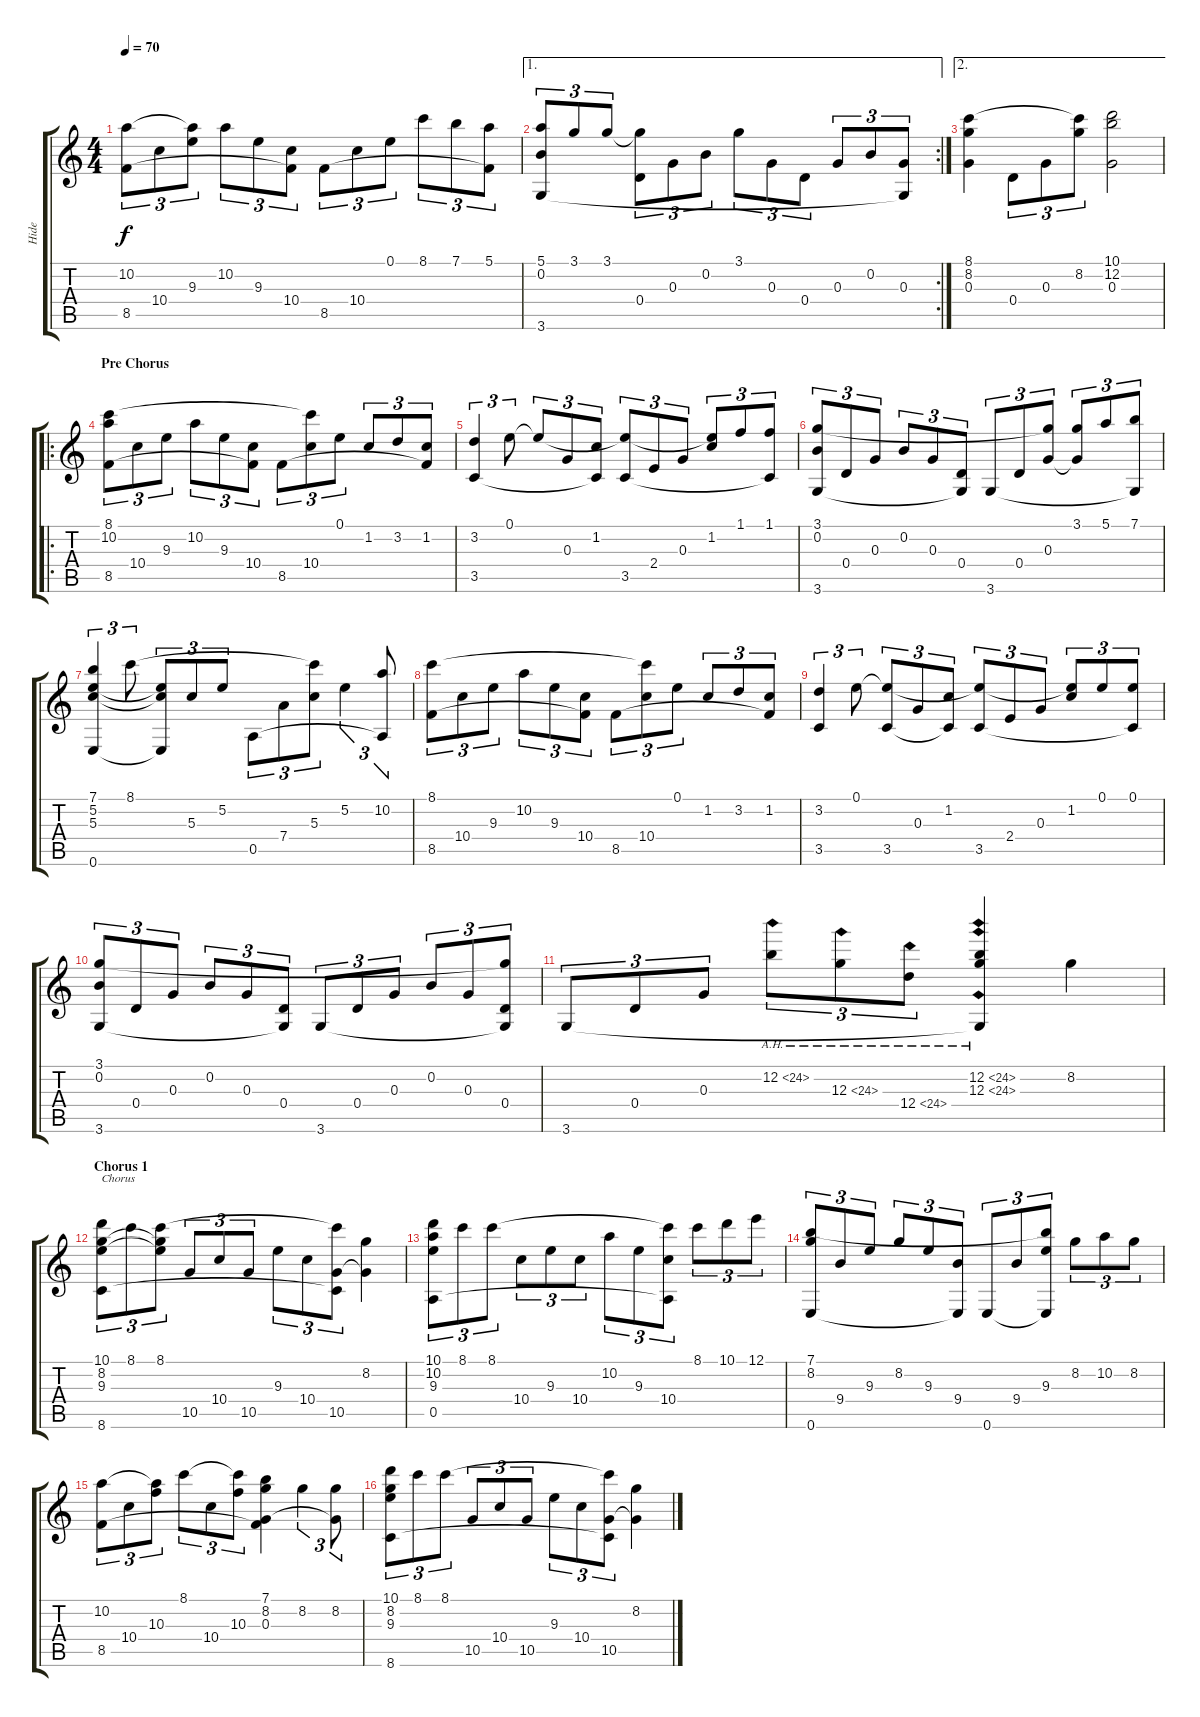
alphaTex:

\track ("Hide" "Hide") {instrument acousticguitarsteel}
\staff {score tabs}
\tuning (E4 B3 G3 D3 A2 E2) {hide}
\ts (4 4)
\tempo 70
\clef g2
\ks c
(10.2 8.5).8{tu (3 2) dy f} 10.4.8{tu (3 2)} (10.2{t} 9.3).8{tu (3 2)} 10.2.8{tu (3 2)} 9.3.8{tu (3 2)} (10.4 8.5{t}).8{tu (3 2)} 8.5.8{tu (3 2)} 10.4.8{tu (3 2)} 0.1.8{tu (3 2)} 8.1.8{tu (3 2)} 7.1.8{tu (3 2)} (5.1 8.5{t}).8{tu (3 2)} |
\ae 1
\rc 2
(5.1 0.2 3.6).8{tu (3 2)} 3.1.8{tu (3 2)} 3.1.8{tu (3 2)} (3.1{t} 0.4).8{tu (3 2)} 0.3.8{tu (3 2)} 0.2.8{tu (3 2)} 3.1.8{tu (3 2)} 0.3.8{tu (3 2)} 0.4.8{tu (3 2)} 0.3.8{tu (3 2)} 0.2.8{tu (3 2)} (0.3 3.6{t}).8{tu (3 2)} |
\ae 2
(8.1 8.2 0.3).4 0.4.8{tu (3 2)} 0.3.8{tu (3 2)} (8.1{t} 8.2).8{tu (3 2)} (10.1 12.2 0.3).2 |
\ro
\section ("" "Pre Chorus")
(8.1 10.2 8.5).8{tu (3 2)} 10.4.8{tu (3 2)} 9.3.8{tu (3 2)} 10.2.8{tu (3 2)} 9.3.8{tu (3 2)} (10.4 8.5{t}).8{tu (3 2)} 8.5.8{tu (3 2)} (8.1{t} 10.4).8{tu (3 2)} 0.1.8{tu (3 2)} 1.2.8{tu (3 2)} 3.2.8{tu (3 2)} (1.2 8.5{t}).8{tu (3 2)} |
(3.2 3.5).4{tu (3 2)} 0.1.8{tu (3 2)} 0.1{t}.8{tu (3 2)} 0.3.8{tu (3 2)} (1.2 3.5{t}).8{tu (3 2)} (0.1{t} 3.5).8{tu (3 2)} 2.4.8{tu (3 2)} 0.3.8{tu (3 2)} (0.1{t} 1.2).8{tu (3 2)} 1.1.8{tu (3 2)} (1.1 3.5{t}).8{tu (3 2)} |
(3.1 0.2 3.6).8{tu (3 2)} 0.4.8{tu (3 2)} 0.3.8{tu (3 2)} 0.2.8{tu (3 2)} 0.3.8{tu (3 2)} (0.4 3.6{t}).8{tu (3 2)} 3.6.8{tu (3 2)} 0.4.8{tu (3 2)} (3.1{t} 0.3).8{tu (3 2)} (3.1 0.3{t}).8{tu (3 2)} 5.1.8{tu (3 2)} (7.1 3.6{t}).8{tu (3 2)} |
(7.1 5.2 5.3 0.6).4{tu (3 2)} 8.1.8{tu (3 2)} (5.2{t} 5.3{t} 0.6{t}).8{tu (3 2)} 5.3.8{tu (3 2)} 5.2.8{tu (3 2)} 0.5.8{tu (3 2)} 7.4.8{tu (3 2)} (8.1{t} 5.3).8{tu (3 2)} 5.2.4{tu (3 2)} (10.2 0.5{t}).8{tu (3 2)} |
(8.1 8.5).8{tu (3 2)} 10.4.8{tu (3 2)} 9.3.8{tu (3 2)} 10.2.8{tu (3 2)} 9.3.8{tu (3 2)} (10.4 8.5{t}).8{tu (3 2)} 8.5.8{tu (3 2)} (8.1{t} 10.4).8{tu (3 2)} 0.1.8{tu (3 2)} 1.2.8{tu (3 2)} 3.2.8{tu (3 2)} (1.2 8.5{t}).8{tu (3 2)} |
(3.2 3.5).4{tu (3 2)} 0.1.8{tu (3 2)} (0.1{t} 3.5).8{tu (3 2)} 0.3.8{tu (3 2)} (1.2 3.5{t}).8{tu (3 2)} (0.1{t} 3.5).8{tu (3 2)} 2.4.8{tu (3 2)} 0.3.8{tu (3 2)} (0.1{t} 1.2).8{tu (3 2)} 0.1.8{tu (3 2)} (0.1 3.5{t}).8{tu (3 2)} |
(3.1 0.2 3.6).8{tu (3 2)} 0.4.8{tu (3 2)} 0.3.8{tu (3 2)} 0.2.8{tu (3 2)} 0.3.8{tu (3 2)} (0.4 3.6{t}).8{tu (3 2)} 3.6.8{tu (3 2)} 0.4.8{tu (3 2)} 0.3.8{tu (3 2)} 0.2.8{tu (3 2)} 0.3.8{tu (3 2)} (3.1{t} 0.4 3.6{t}).8{tu (3 2)} |
3.6.8{tu (3 2)} 0.4.8{tu (3 2)} 0.3.8{tu (3 2)} 12.2{ah 12}.8{tu (3 2)} 12.3{ah 12}.8{tu (3 2)} 12.4{ah 12}.8{tu (3 2)} (12.2{ah 12} 12.3{ah 12} 3.6{ah 12 t}).4 8.2.4 |
\section ("" "Chorus 1")
(10.1 8.2 9.3 8.6).8{tu (3 2) txt "Chorus"} 8.1.8{tu (3 2)} (8.1 8.2{t} 9.3{t}).8{tu (3 2)} 10.5.8{tu (3 2)} 10.4.8{tu (3 2)} 10.5.8{tu (3 2)} 9.3.8{tu (3 2)} 10.4.8{tu (3 2)} (8.1{t} 10.5 8.6{t}).8{tu (3 2)} (8.2 10.5{t}).4 |
(10.1 10.2 9.3 0.5).8{tu (3 2)} 8.1.8{tu (3 2)} 8.1.8{tu (3 2)} 10.4.8{tu (3 2)} 9.3.8{tu (3 2)} 10.4.8{tu (3 2)} 10.2.8{tu (3 2)} 9.3.8{tu (3 2)} (8.1{t} 10.4 0.5{t}).8{tu (3 2)} 8.1.8{tu (3 2)} 10.1.8{tu (3 2)} 12.1.8{tu (3 2)} |
(7.1 8.2 0.6).8{tu (3 2)} 9.4.8{tu (3 2)} 9.3.8{tu (3 2)} 8.2.8{tu (3 2)} 9.3.8{tu (3 2)} (9.4 0.6{t}).8{tu (3 2)} 0.6.8{tu (3 2)} 9.4.8{tu (3 2)} (7.1{t} 9.3 0.6{t}).8{tu (3 2)} 8.2.8{tu (3 2)} 10.2.8{tu (3 2)} 8.2.8{tu (3 2)} |
(10.2 8.5).8{tu (3 2)} 10.4.8{tu (3 2)} (10.2{t} 10.3).8{tu (3 2)} 8.1.8{tu (3 2)} 10.4.8{tu (3 2)} (8.1{t} 10.3).8{tu (3 2)} (7.1 8.2 0.3 8.5{t}).4 8.2.4{tu (3 2)} (8.2 0.3{t}).8{tu (3 2)} |
(10.1 8.2 9.3 8.6).8{tu (3 2)} 8.1.8{tu (3 2)} 8.1.8{tu (3 2)} 10.5.8{tu (3 2)} 10.4.8{tu (3 2)} 10.5.8{tu (3 2)} 9.3.8{tu (3 2)} 10.4.8{tu (3 2)} (8.1{t} 10.5 8.6{t}).8{tu (3 2)} (8.2 10.5{t}).4
